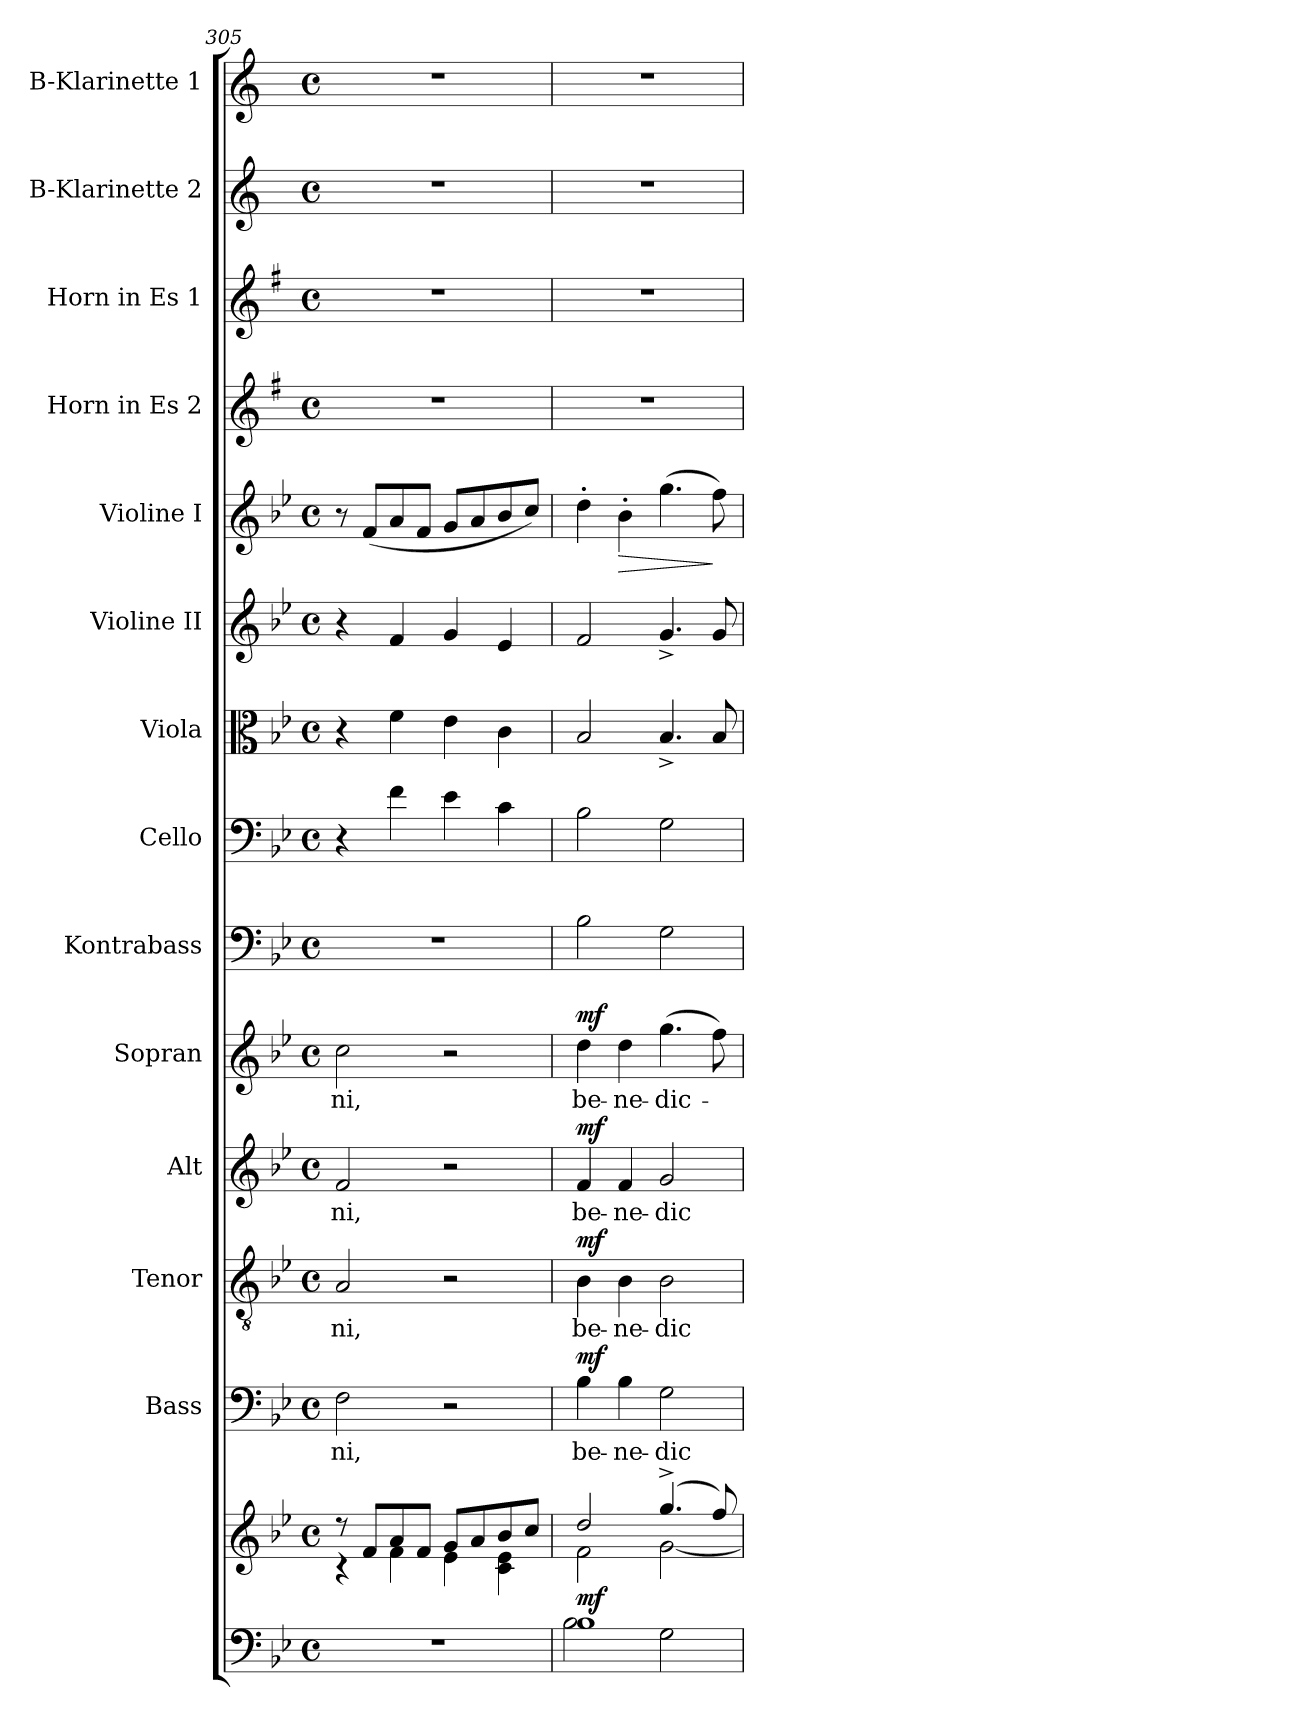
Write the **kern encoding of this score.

**kern	**kern	**dynam	**kern	**text	**dynam	**kern	**text	**dynam	**kern	**text	**dynam	**kern	**text	**dynam	**kern	**kern	**kern	**kern	**kern	**dynam	**kern	**kern	**kern	**kern
*part14	*part14	*part14	*part13	*part13	*part13	*part12	*part12	*part12	*part11	*part11	*part11	*part10	*part10	*part10	*part9	*part8	*part7	*part6	*part5	*part5	*part4	*part3	*part2	*part1
*staff15	*staff14	*staff14/15	*staff13	*staff13	*staff13	*staff12	*staff12	*staff12	*staff11	*staff11	*staff11	*staff10	*staff10	*staff10	*staff9	*staff8	*staff7	*staff6	*staff5	*staff5	*staff4	*staff3	*staff2	*staff1
*	*	*	*I"Bass	*	*	*I"Tenor	*	*	*I"Alt	*	*	*I"Sopran	*	*	*I"Kontrabass	*I"Cello	*I"Viola	*I"Violine II	*I"Violine I	*	*I"Horn in Es 2	*I"Horn in Es 1	*I"B-Klarinette 2	*I"B-Klarinette 1
*	*	*	*I'B.	*	*	*I'T.	*	*	*I'A.	*	*	*I'S.	*	*	*I'Kb.	*	*I'Vla.	*I'Vl. II	*I'Vl. I	*	*I'Hrn. 2	*I'Hrn. 1	*I'Kl. 2	*I'Kl. 1
*clefF4	*clefG2	*	*clefF4	*	*	*clefGv2	*	*	*clefG2	*	*	*clefG2	*	*	*clefF4	*clefF4	*clefC3	*clefG2	*clefG2	*	*clefG2	*clefG2	*clefG2	*clefG2
*	*	*	*	*	*	*	*	*	*	*	*	*	*	*	*ITrd7c12	*	*	*	*	*	*ITrd5c9	*ITrd5c9	*ITrd1c2	*ITrd1c2
*k[b-e-]	*k[b-e-]	*	*k[b-e-]	*	*	*k[b-e-]	*	*	*k[b-e-]	*	*	*k[b-e-]	*	*	*k[b-e-]	*k[b-e-]	*k[b-e-]	*k[b-e-]	*k[b-e-]	*	*k[b-e-]	*k[b-e-]	*k[b-e-]	*k[b-e-]
*B-:	*B-:	*	*B-:	*	*	*B-:	*	*	*B-:	*	*	*B-:	*	*	*B-:	*B-:	*B-:	*B-:	*B-:	*	*B-:	*B-:	*B-:	*B-:
*M4/4	*M4/4	*	*M4/4	*	*	*M4/4	*	*	*M4/4	*	*	*M4/4	*	*	*M4/4	*M4/4	*M4/4	*M4/4	*M4/4	*	*M4/4	*M4/4	*M4/4	*M4/4
*met(c)	*met(c)	*	*met(c)	*	*	*met(c)	*	*	*met(c)	*	*	*met(c)	*	*	*met(c)	*met(c)	*met(c)	*met(c)	*met(c)	*	*met(c)	*met(c)	*met(c)	*met(c)
=305	=305	=305	=305	=305	=305	=305	=305	=305	=305	=305	=305	=305	=305	=305	=305	=305	=305	=305	=305	=305	=305	=305	=305	=305
*	*^	*	*	*	*	*	*	*	*	*	*	*	*	*	*	*	*	*	*	*	*	*	*	*
!	!	!	!	!	!LO:LY:b	!	!	!LO:LY:b	!	!	!LO:LY:b	!	!	!LO:LY:b	!	!	!	!	!	!	!	!	!	!	!
1r	8r	4rc	.	2F\	-ni,	.	2A/	-ni,	.	2f/	-ni,	.	2cc\	-ni,	.	1r	4r	4r	4r	8r	.	1r	1r	1r	1r
.	8f/L	.	.	.	.	.	.	.	.	.	.	.	.	.	.	.	.	.	.	(<8f/L	.	.	.	.	.
.	8a/	4f\	.	.	.	.	.	.	.	.	.	.	.	.	.	.	4f\	4f\	4f/	8a/	.	.	.	.	.
.	8f/J	.	.	.	.	.	.	.	.	.	.	.	.	.	.	.	.	.	.	8f/J	.	.	.	.	.
.	8g/L	4e-\	.	2r	.	.	2r	.	.	2r	.	.	2r	.	.	.	4e-\	4e-\	4g/	8g/L	.	.	.	.	.
.	8a/	.	.	.	.	.	.	.	.	.	.	.	.	.	.	.	.	.	.	8a/	.	.	.	.	.
.	8b-/	4c\ 4e-\	.	.	.	.	.	.	.	.	.	.	.	.	.	.	4c\	4c\	4e-/	8b-/	.	.	.	.	.
.	8cc/J	.	.	.	.	.	.	.	.	.	.	.	.	.	.	.	.	.	.	8cc/J)	.	.	.	.	.
!!LO:PB:g=z
=306	=306	=306	=306	=306	=306	=306	=306	=306	=306	=306	=306	=306	=306	=306	=306	=306	=306	=306	=306	=306	=306	=306	=306	=306	=306
*^	*	*	*	*	*	*	*	*	*	*	*	*	*	*	*	*	*	*	*	*	*	*	*	*	*
!	!	!	!	!LO:DY:b	!	!LO:LY:b	!LO:DY:a	!	!LO:LY:b	!LO:DY:a	!	!LO:LY:b	!LO:DY:a	!	!LO:LY:b	!LO:DY:a	!	!	!	!	!	!	!	!	!	!
1B-	2B-\	2dd/	2f\	mf	4B-\	be-	mf	4B-\	be-	mf	4f/	be-	mf	4dd\	be-	mf	2BB-\	2B-\	2B-/	2f/	4dd'>\	.	1r	1r	1r	1r
!	!	!	!	!	!	!LO:LY:b	!	!	!LO:LY:b	!	!	!LO:LY:b	!	!	!LO:LY:b	!	!	!	!	!	!	!LO:HP:b	!	!	!	!
.	.	.	.	.	4B-\	-ne-	.	4B-\	-ne-	.	4f/	-ne-	.	4dd\	-ne-	.	.	.	.	.	4b-'>\	>	.	.	.	.
!	!	!	!	!	!	!LO:LY:b	!	!	!LO:LY:b	!	!	!LO:LY:b	!	!	!LO:LY:b	!	!	!	!	!	!	!	!	!	!	!
.	2G\	(4.gg^>/	[<2g\	.	2G\	-dic-	.	2B-\	-dic-	.	2g/	-dic-	.	(>4.gg\	-dic-	.	2GG\	2G\	4.B-^</	4.g^</	(>4.gg\	.	.	.	.	.
.	.	8ff/)	.	.	.	.	.	.	.	.	.	.	.	8ff\)	.	.	.	.	8B-/	8g/	8ff\)	]	.	.	.	.
*v	*v	*	*	*	*	*	*	*	*	*	*	*	*	*	*	*	*	*	*	*	*	*	*	*	*	*
*	*v	*v	*	*	*	*	*	*	*	*	*	*	*	*	*	*	*	*	*	*	*	*	*	*	*
=	=	=	=	=	=	=	=	=	=	=	=	=	=	=	=	=	=	=	=	=	=	=	=	=
*-	*-	*-	*-	*-	*-	*-	*-	*-	*-	*-	*-	*-	*-	*-	*-	*-	*-	*-	*-	*-	*-	*-	*-	*-
